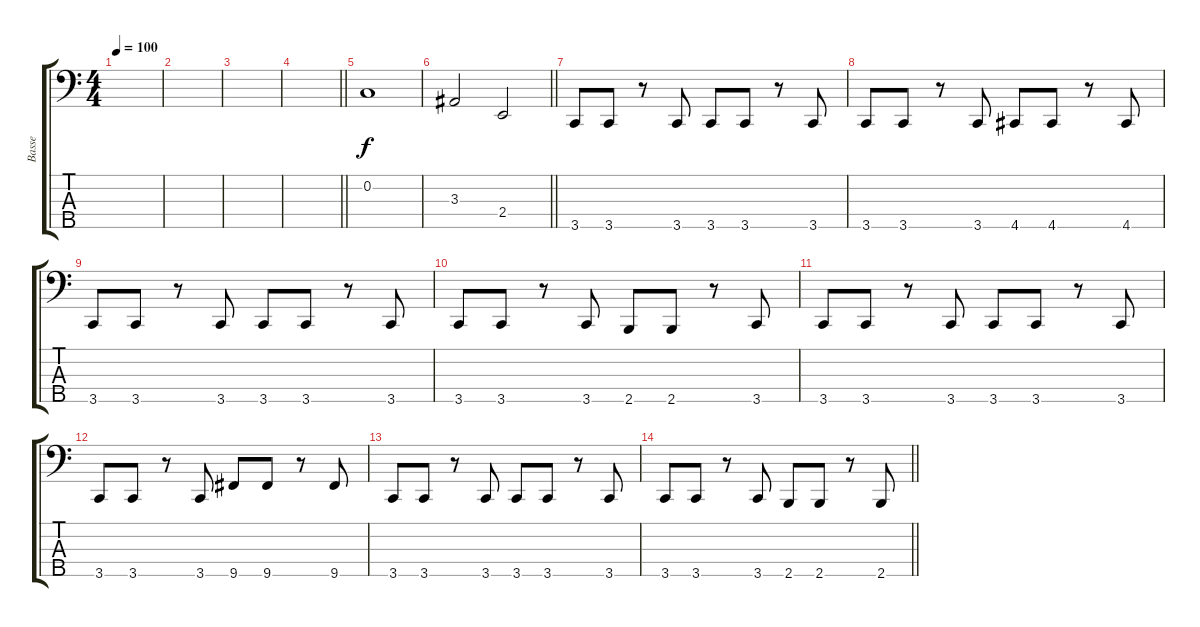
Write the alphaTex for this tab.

\track ("Basse" "Basse") {instrument electricbassfinger}
\staff {score tabs}
\tuning (F2 C2 G1 D1 A0) {hide}
\ts (4 4)
\tempo 100
\clef f4
\ks c
|
|
|
\barLineRight lightlight
|
0.2.1 |
\barLineRight lightlight
3.3.2 2.4.2 |
3.5.8 3.5.8 r.8 3.5.8 3.5.8 3.5.8 r.8 3.5.8 |
3.5.8 3.5.8 r.8 3.5.8 4.5.8 4.5.8 r.8 4.5.8 |
3.5.8 3.5.8 r.8 3.5.8 3.5.8 3.5.8 r.8 3.5.8 |
3.5.8 3.5.8 r.8 3.5.8 2.5.8 2.5.8 r.8 3.5.8 |
3.5.8 3.5.8 r.8 3.5.8 3.5.8 3.5.8 r.8 3.5.8 |
3.5.8 3.5.8 r.8 3.5.8 9.5.8 9.5.8 r.8 9.5.8 |
3.5.8 3.5.8 r.8 3.5.8 3.5.8 3.5.8 r.8 3.5.8 |
\barLineRight lightlight
3.5.8 3.5.8 r.8 3.5.8 2.5.8 2.5.8 r.8 2.5.8
